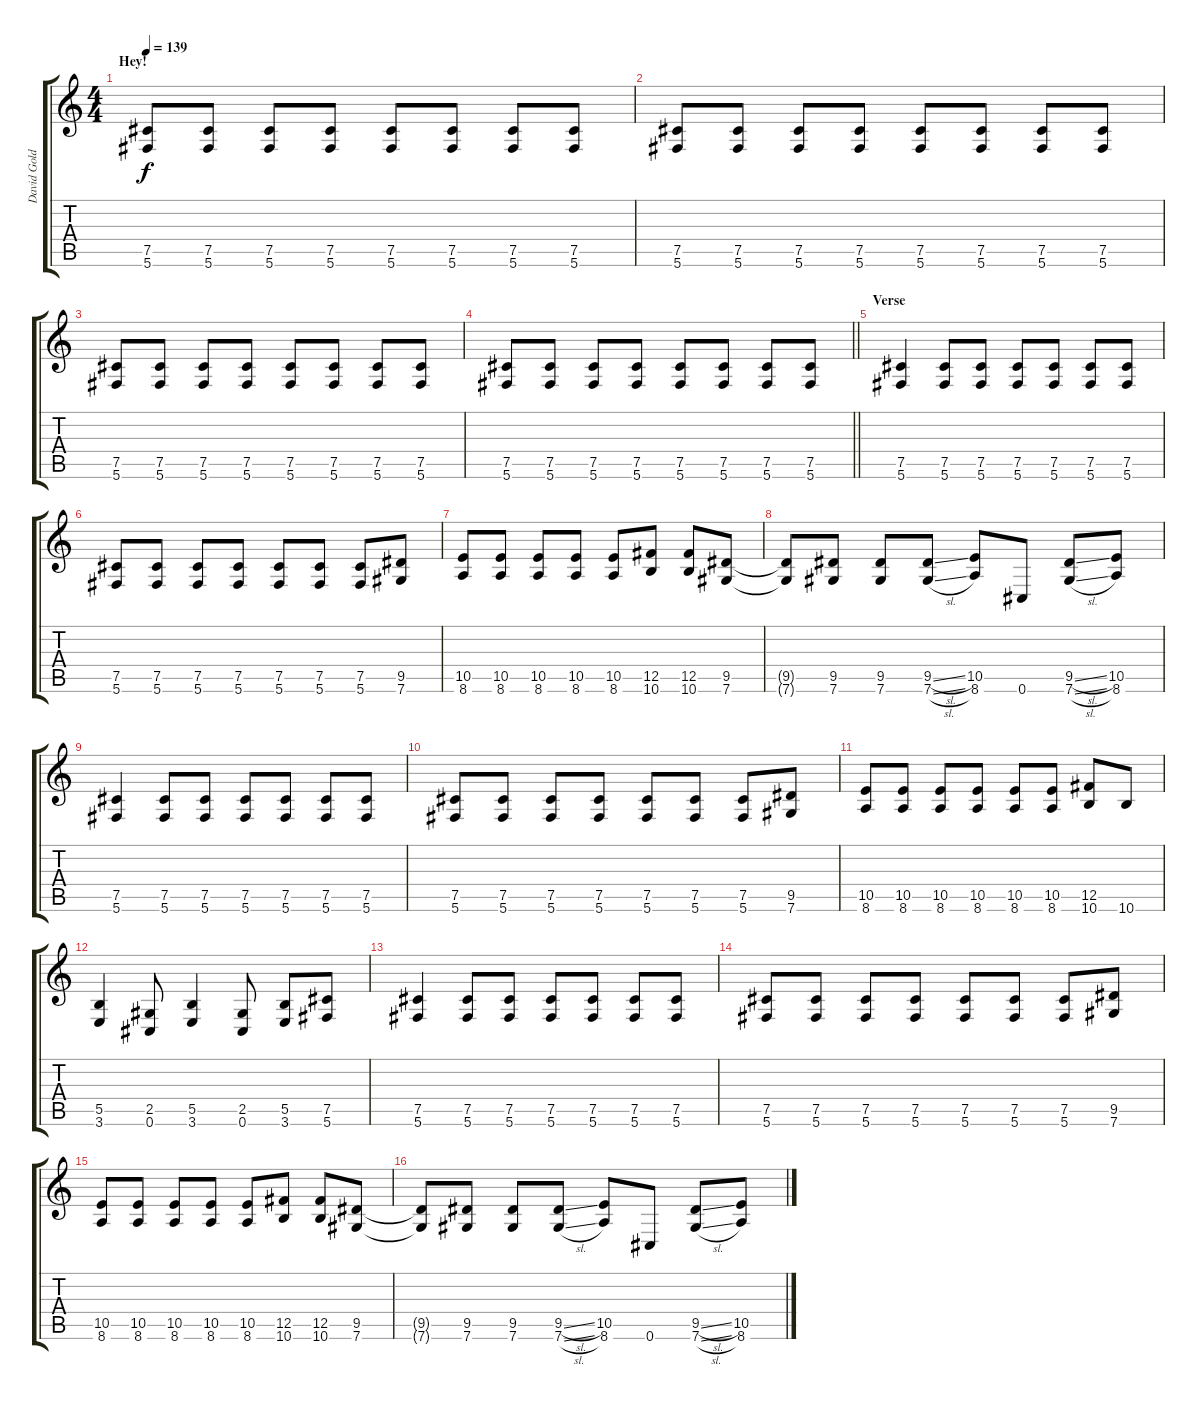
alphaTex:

\track ("David Gold - Rhythm Guitar" "David Gold") {instrument distortionguitar}
\staff {score tabs}
\tuning (Db4 Ab3 E3 B2 Gb2 Db2) {hide}
\ts (4 4)
\section ("" "Hey!")
\tempo 139
\clef g2
\ks c
(7.5 5.6).8{dy f} (7.5 5.6).8 (7.5 5.6).8 (7.5 5.6).8 (7.5 5.6).8 (7.5 5.6).8 (7.5 5.6).8 (7.5 5.6).8 |
(7.5 5.6).8 (7.5 5.6).8 (7.5 5.6).8 (7.5 5.6).8 (7.5 5.6).8 (7.5 5.6).8 (7.5 5.6).8 (7.5 5.6).8 |
(7.5 5.6).8 (7.5 5.6).8 (7.5 5.6).8 (7.5 5.6).8 (7.5 5.6).8 (7.5 5.6).8 (7.5 5.6).8 (7.5 5.6).8 |
\barLineRight lightlight
(7.5 5.6).8 (7.5 5.6).8 (7.5 5.6).8 (7.5 5.6).8 (7.5 5.6).8 (7.5 5.6).8 (7.5 5.6).8 (7.5 5.6).8 |
\section ("" "Verse ")
(7.5 5.6).4 (7.5 5.6).8 (7.5 5.6).8 (7.5 5.6).8 (7.5 5.6).8 (7.5 5.6).8 (7.5 5.6).8 |
(7.5 5.6).8 (7.5 5.6).8 (7.5 5.6).8 (7.5 5.6).8 (7.5 5.6).8 (7.5 5.6).8 (7.5 5.6).8 (9.5 7.6).8 |
(10.5 8.6).8 (10.5 8.6).8 (10.5 8.6).8 (10.5 8.6).8 (10.5 8.6).8 (12.5 10.6).8 (12.5 10.6).8 (9.5 7.6).8 |
(9.5{t} 7.6{t}).8 (9.5 7.6).8 (9.5 7.6).8 (9.5{sl} 7.6{sl}).8 (10.5 8.6).8 0.6.8 (9.5{sl} 7.6{sl}).8 (10.5 8.6).8 |
(7.5 5.6).4 (7.5 5.6).8 (7.5 5.6).8 (7.5 5.6).8 (7.5 5.6).8 (7.5 5.6).8 (7.5 5.6).8 |
(7.5 5.6).8 (7.5 5.6).8 (7.5 5.6).8 (7.5 5.6).8 (7.5 5.6).8 (7.5 5.6).8 (7.5 5.6).8 (9.5 7.6).8 |
(10.5 8.6).8 (10.5 8.6).8 (10.5 8.6).8 (10.5 8.6).8 (10.5 8.6).8 (10.5 8.6).8 (12.5 10.6).8 10.6.8 |
(5.5 3.6).4 (2.5 0.6).8 (5.5 3.6).4 (2.5 0.6).8 (5.5 3.6).8 (7.5 5.6).8 |
(7.5 5.6).4 (7.5 5.6).8 (7.5 5.6).8 (7.5 5.6).8 (7.5 5.6).8 (7.5 5.6).8 (7.5 5.6).8 |
(7.5 5.6).8 (7.5 5.6).8 (7.5 5.6).8 (7.5 5.6).8 (7.5 5.6).8 (7.5 5.6).8 (7.5 5.6).8 (9.5 7.6).8 |
(10.5 8.6).8 (10.5 8.6).8 (10.5 8.6).8 (10.5 8.6).8 (10.5 8.6).8 (12.5 10.6).8 (12.5 10.6).8 (9.5 7.6).8 |
(9.5{t} 7.6{t}).8 (9.5 7.6).8 (9.5 7.6).8 (9.5{sl} 7.6{sl}).8 (10.5 8.6).8 0.6.8 (9.5{sl} 7.6{sl}).8 (10.5 8.6).8
